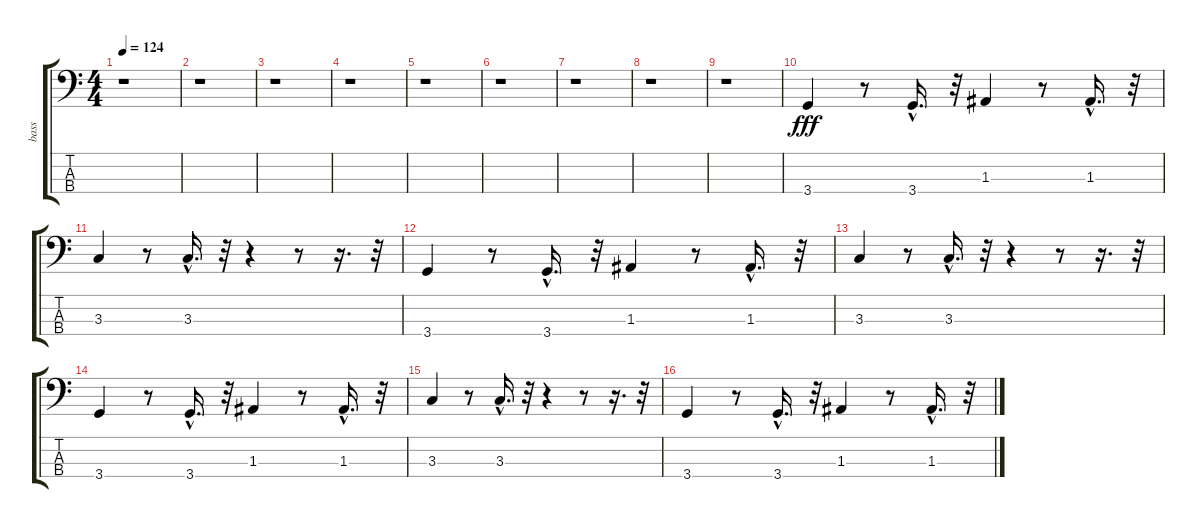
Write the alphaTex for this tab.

\track ("bass" "bass") {instrument electricbassfinger}
\staff {score tabs}
\tuning (G2 D2 A1 E1) {hide}
\ts (4 4)
\tempo 124
\clef f4
\ks c
r.1{dy fff instrument electricbassfinger} |
r.1 |
r.1 |
r.1 |
r.1 |
r.1 |
r.1 |
r.1 |
r.1 |
3.4.4 r.8 3.4{hac}.16{d} r.32 1.3.4 r.8 1.3{hac}.16{d} r.32 |
3.3.4 r.8 3.3{hac}.16{d} r.32 r.4 r.8 r.16{d} r.32 |
3.4.4 r.8 3.4{hac}.16{d} r.32 1.3.4 r.8 1.3{hac}.16{d} r.32 |
3.3.4 r.8 3.3{hac}.16{d} r.32 r.4 r.8 r.16{d} r.32 |
3.4.4 r.8 3.4{hac}.16{d} r.32 1.3.4 r.8 1.3{hac}.16{d} r.32 |
3.3.4 r.8 3.3{hac}.16{d} r.32 r.4 r.8 r.16{d} r.32 |
3.4.4 r.8 3.4{hac}.16{d} r.32 1.3.4 r.8 1.3{hac}.16{d} r.32
